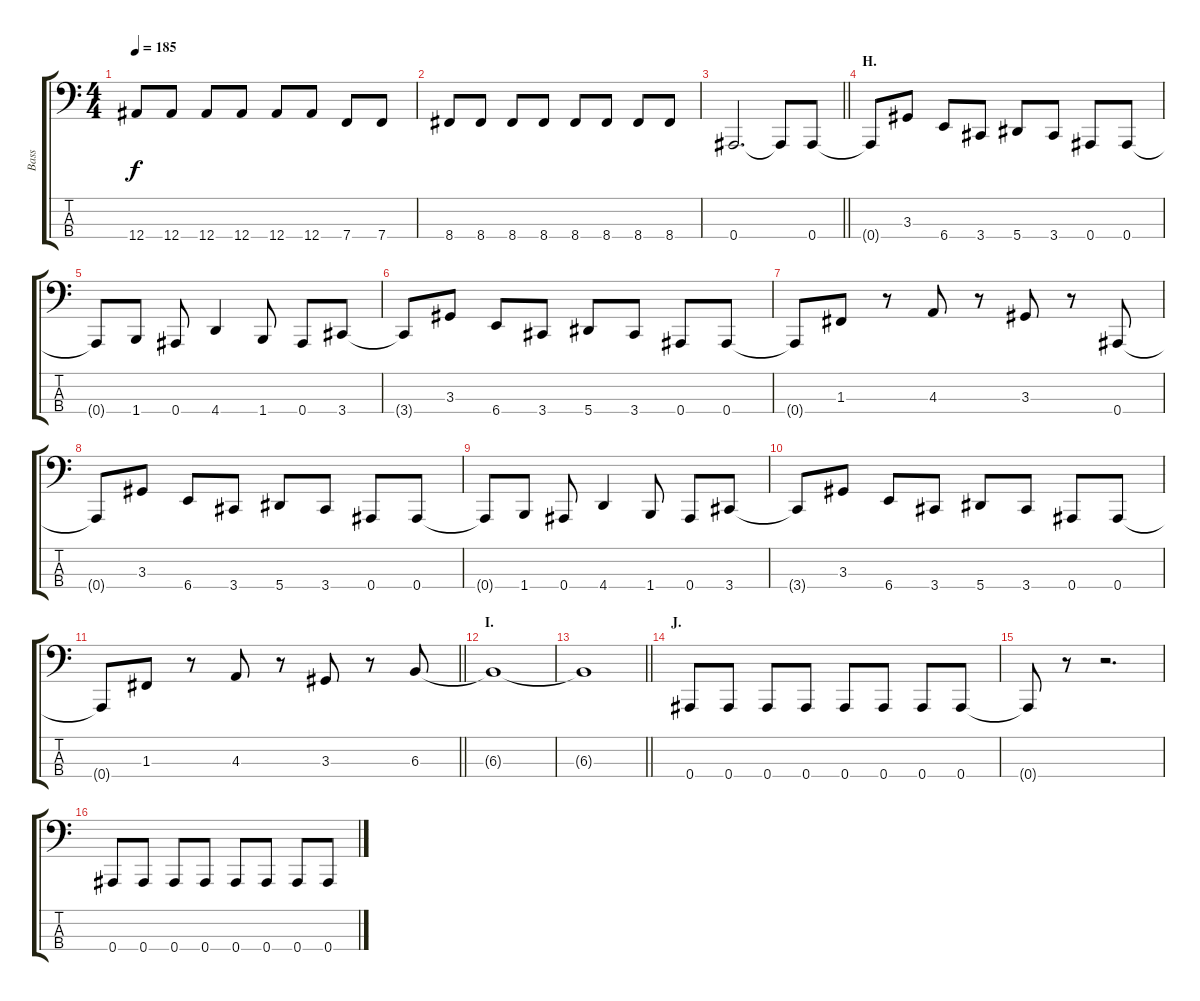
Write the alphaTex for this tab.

\track ("Bass" "Bass") {instrument electricbasspick}
\staff {score tabs}
\tuning (Eb2 Bb1 F1 Bb0) {hide}
\ts (4 4)
\tempo 185
\clef f4
\ks c
12.4.8{dy f} 12.4.8 12.4.8 12.4.8 12.4.8 12.4.8 7.4.8 7.4.8 |
8.4.8 8.4.8 8.4.8 8.4.8 8.4.8 8.4.8 8.4.8 8.4.8 |
\barLineRight lightlight
0.4.2{d} 0.4{t}.8 0.4.8 |
\section ("" "H.")
0.4{t}.8 3.3.8 6.4.8 3.4.8 5.4.8 3.4.8 0.4.8 0.4.8 |
0.4{t}.8 1.4.8 0.4.8 4.4.4 1.4.8 0.4.8 3.4.8 |
3.4{t}.8 3.3.8 6.4.8 3.4.8 5.4.8 3.4.8 0.4.8 0.4.8 |
0.4{t}.8 1.3.8 r.8 4.3.8 r.8 3.3.8 r.8 0.4.8 |
0.4{t}.8 3.3.8 6.4.8 3.4.8 5.4.8 3.4.8 0.4.8 0.4.8 |
0.4{t}.8 1.4.8 0.4.8 4.4.4 1.4.8 0.4.8 3.4.8 |
3.4{t}.8 3.3.8 6.4.8 3.4.8 5.4.8 3.4.8 0.4.8 0.4.8 |
\barLineRight lightlight
0.4{t}.8 1.3.8 r.8 4.3.8 r.8 3.3.8 r.8 6.3.8 |
\section ("" "I.")
6.3{t}.1 |
\barLineRight lightlight
6.3{t}.1 |
\section ("" "J.")
0.4.8 0.4.8 0.4.8 0.4.8 0.4.8 0.4.8 0.4.8 0.4.8 |
0.4{t}.8 r.8 r.2{d} |
0.4.8 0.4.8 0.4.8 0.4.8 0.4.8 0.4.8 0.4.8 0.4.8
